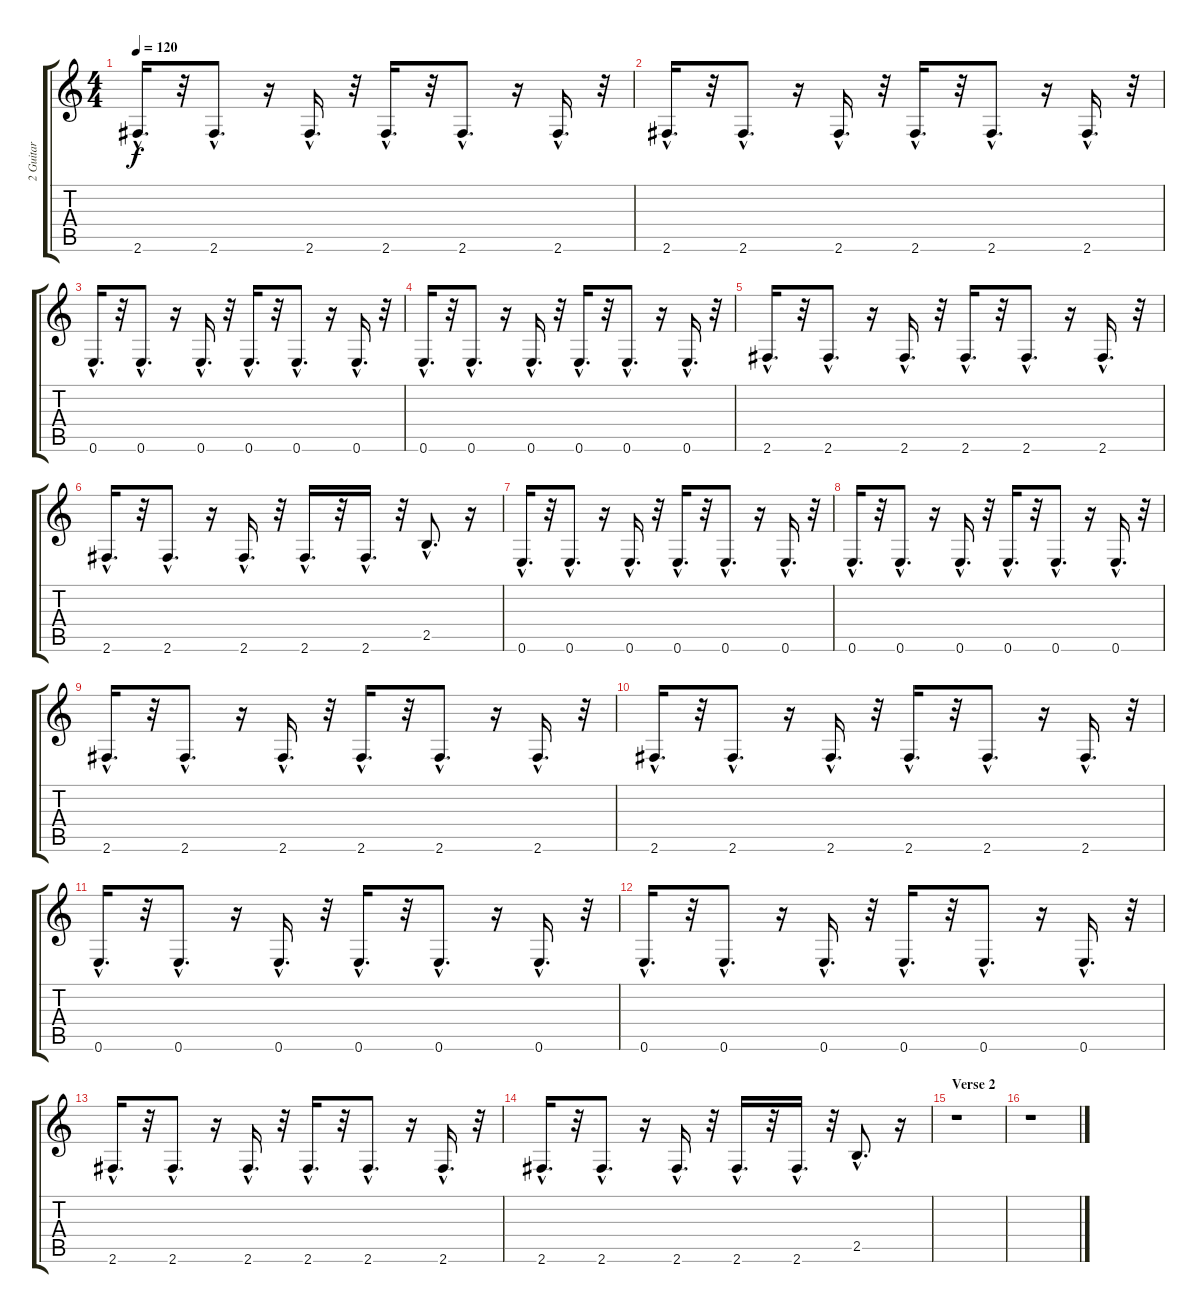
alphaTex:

\track ("2 Guitar" "2 Guitar") {instrument distortionguitar}
\staff {score tabs}
\tuning (E4 B3 G3 D3 A2 E2) {hide}
\ts (4 4)
\tempo 120
\clef g2
\ks c
2.6{hac}.16{d dy f} r.32 2.6{hac}.8{d} r.16 2.6{hac}.16{d} r.32 2.6{hac}.16{d} r.32 2.6{hac}.8{d} r.16 2.6{hac}.16{d} r.32 |
2.6{hac}.16{d} r.32 2.6{hac}.8{d} r.16 2.6{hac}.16{d} r.32 2.6{hac}.16{d} r.32 2.6{hac}.8{d} r.16 2.6{hac}.16{d} r.32 |
0.6{hac}.16{d} r.32 0.6{hac}.8{d} r.16 0.6{hac}.16{d} r.32 0.6{hac}.16{d} r.32 0.6{hac}.8{d} r.16 0.6{hac}.16{d} r.32 |
0.6{hac}.16{d} r.32 0.6{hac}.8{d} r.16 0.6{hac}.16{d} r.32 0.6{hac}.16{d} r.32 0.6{hac}.8{d} r.16 0.6{hac}.16{d} r.32 |
2.6{hac}.16{d} r.32 2.6{hac}.8{d} r.16 2.6{hac}.16{d} r.32 2.6{hac}.16{d} r.32 2.6{hac}.8{d} r.16 2.6{hac}.16{d} r.32 |
2.6{hac}.16{d} r.32 2.6{hac}.8{d} r.16 2.6{hac}.16{d} r.32 2.6{hac}.16{d} r.32 2.6{hac}.16{d} r.32 2.5{hac}.8{d} r.16 |
0.6{hac}.16{d} r.32 0.6{hac}.8{d} r.16 0.6{hac}.16{d} r.32 0.6{hac}.16{d} r.32 0.6{hac}.8{d} r.16 0.6{hac}.16{d} r.32 |
0.6{hac}.16{d} r.32 0.6{hac}.8{d} r.16 0.6{hac}.16{d} r.32 0.6{hac}.16{d} r.32 0.6{hac}.8{d} r.16 0.6{hac}.16{d} r.32 |
2.6{hac}.16{d} r.32 2.6{hac}.8{d} r.16 2.6{hac}.16{d} r.32 2.6{hac}.16{d} r.32 2.6{hac}.8{d} r.16 2.6{hac}.16{d} r.32 |
2.6{hac}.16{d} r.32 2.6{hac}.8{d} r.16 2.6{hac}.16{d} r.32 2.6{hac}.16{d} r.32 2.6{hac}.8{d} r.16 2.6{hac}.16{d} r.32 |
0.6{hac}.16{d} r.32 0.6{hac}.8{d} r.16 0.6{hac}.16{d} r.32 0.6{hac}.16{d} r.32 0.6{hac}.8{d} r.16 0.6{hac}.16{d} r.32 |
0.6{hac}.16{d} r.32 0.6{hac}.8{d} r.16 0.6{hac}.16{d} r.32 0.6{hac}.16{d} r.32 0.6{hac}.8{d} r.16 0.6{hac}.16{d} r.32 |
2.6{hac}.16{d} r.32 2.6{hac}.8{d} r.16 2.6{hac}.16{d} r.32 2.6{hac}.16{d} r.32 2.6{hac}.8{d} r.16 2.6{hac}.16{d} r.32 |
2.6{hac}.16{d} r.32 2.6{hac}.8{d} r.16 2.6{hac}.16{d} r.32 2.6{hac}.16{d} r.32 2.6{hac}.16{d} r.32 2.5{hac}.8{d} r.16 |
\section ("" "Verse 2")
r.1 |
r.1
